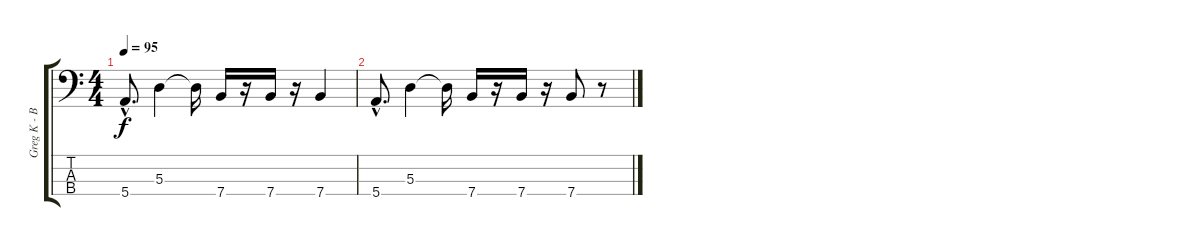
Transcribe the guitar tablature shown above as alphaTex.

\track ("Greg K - Bass" "Greg K - B") {instrument electricbassfinger}
\staff {score tabs}
\tuning (G2 D2 A1 E1) {hide}
\ts (4 4)
\tempo 95
\clef f4
\ks c
5.4{hac}.8{d dy f} 5.3.4 5.3{t}.16 7.4.16 r.16 7.4.16 r.16 7.4.4 |
5.4{hac}.8{d} 5.3.4 5.3{t}.16 7.4.16 r.16 7.4.16 r.16 7.4.8 r.8
